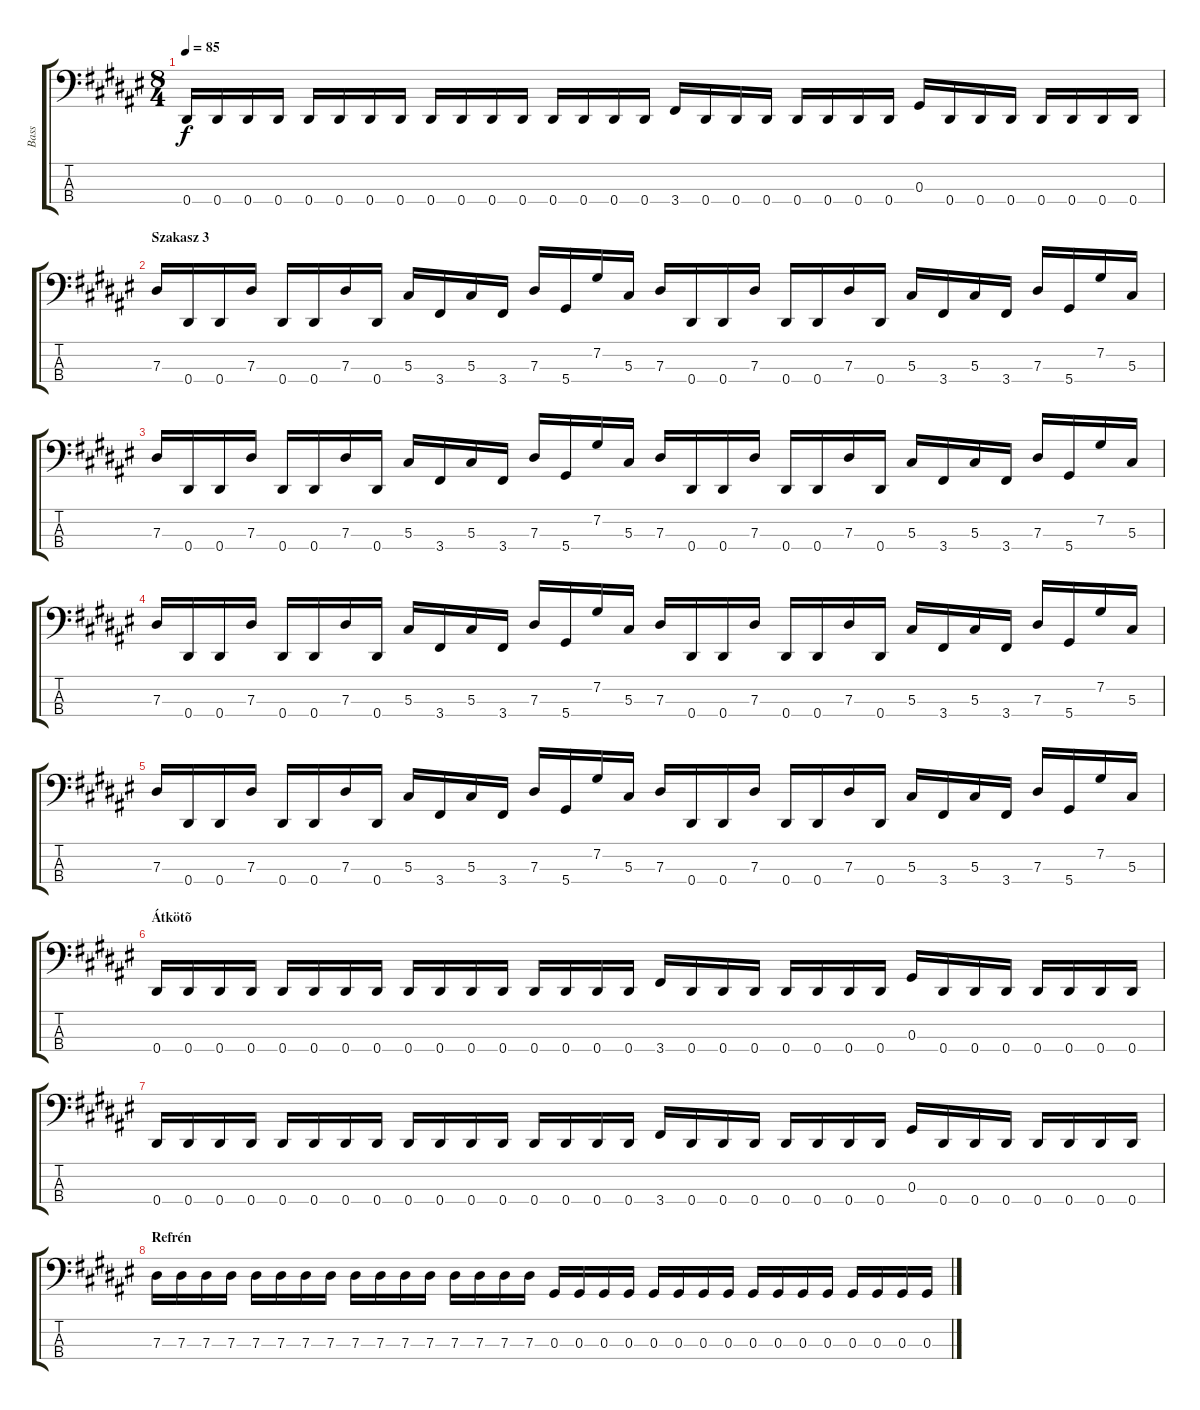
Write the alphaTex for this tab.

\track ("Bass" "Bass") {instrument electricbassfinger}
\staff {score tabs}
\tuning (Gb2 Db2 Ab1 Eb1) {hide}
\ts (8 4)
\tempo 85
\clef f4
\ks d#minor
0.4.16{dy f} 0.4.16 0.4.16 0.4.16 0.4.16 0.4.16 0.4.16 0.4.16 0.4.16 0.4.16 0.4.16 0.4.16 0.4.16 0.4.16 0.4.16 0.4.16 3.4.16 0.4.16 0.4.16 0.4.16 0.4.16 0.4.16 0.4.16 0.4.16 0.3.16 0.4.16 0.4.16 0.4.16 0.4.16 0.4.16 0.4.16 0.4.16 |
\section ("" "Szakasz 3")
7.3.16 0.4.16 0.4.16 7.3.16 0.4.16 0.4.16 7.3.16 0.4.16 5.3.16 3.4.16 5.3.16 3.4.16 7.3.16 5.4.16 7.2.16 5.3.16 7.3.16 0.4.16 0.4.16 7.3.16 0.4.16 0.4.16 7.3.16 0.4.16 5.3.16 3.4.16 5.3.16 3.4.16 7.3.16 5.4.16 7.2.16 5.3.16 |
7.3.16 0.4.16 0.4.16 7.3.16 0.4.16 0.4.16 7.3.16 0.4.16 5.3.16 3.4.16 5.3.16 3.4.16 7.3.16 5.4.16 7.2.16 5.3.16 7.3.16 0.4.16 0.4.16 7.3.16 0.4.16 0.4.16 7.3.16 0.4.16 5.3.16 3.4.16 5.3.16 3.4.16 7.3.16 5.4.16 7.2.16 5.3.16 |
7.3.16 0.4.16 0.4.16 7.3.16 0.4.16 0.4.16 7.3.16 0.4.16 5.3.16 3.4.16 5.3.16 3.4.16 7.3.16 5.4.16 7.2.16 5.3.16 7.3.16 0.4.16 0.4.16 7.3.16 0.4.16 0.4.16 7.3.16 0.4.16 5.3.16 3.4.16 5.3.16 3.4.16 7.3.16 5.4.16 7.2.16 5.3.16 |
7.3.16 0.4.16 0.4.16 7.3.16 0.4.16 0.4.16 7.3.16 0.4.16 5.3.16 3.4.16 5.3.16 3.4.16 7.3.16 5.4.16 7.2.16 5.3.16 7.3.16 0.4.16 0.4.16 7.3.16 0.4.16 0.4.16 7.3.16 0.4.16 5.3.16 3.4.16 5.3.16 3.4.16 7.3.16 5.4.16 7.2.16 5.3.16 |
\section ("" "Átkötõ")
0.4.16 0.4.16 0.4.16 0.4.16 0.4.16 0.4.16 0.4.16 0.4.16 0.4.16 0.4.16 0.4.16 0.4.16 0.4.16 0.4.16 0.4.16 0.4.16 3.4.16 0.4.16 0.4.16 0.4.16 0.4.16 0.4.16 0.4.16 0.4.16 0.3.16 0.4.16 0.4.16 0.4.16 0.4.16 0.4.16 0.4.16 0.4.16 |
0.4.16 0.4.16 0.4.16 0.4.16 0.4.16 0.4.16 0.4.16 0.4.16 0.4.16 0.4.16 0.4.16 0.4.16 0.4.16 0.4.16 0.4.16 0.4.16 3.4.16 0.4.16 0.4.16 0.4.16 0.4.16 0.4.16 0.4.16 0.4.16 0.3.16 0.4.16 0.4.16 0.4.16 0.4.16 0.4.16 0.4.16 0.4.16 |
\section ("" "Refrén")
7.3.16 7.3.16 7.3.16 7.3.16 7.3.16 7.3.16 7.3.16 7.3.16 7.3.16 7.3.16 7.3.16 7.3.16 7.3.16 7.3.16 7.3.16 7.3.16 0.3.16 0.3.16 0.3.16 0.3.16 0.3.16 0.3.16 0.3.16 0.3.16 0.3.16 0.3.16 0.3.16 0.3.16 0.3.16 0.3.16 0.3.16 0.3.16
